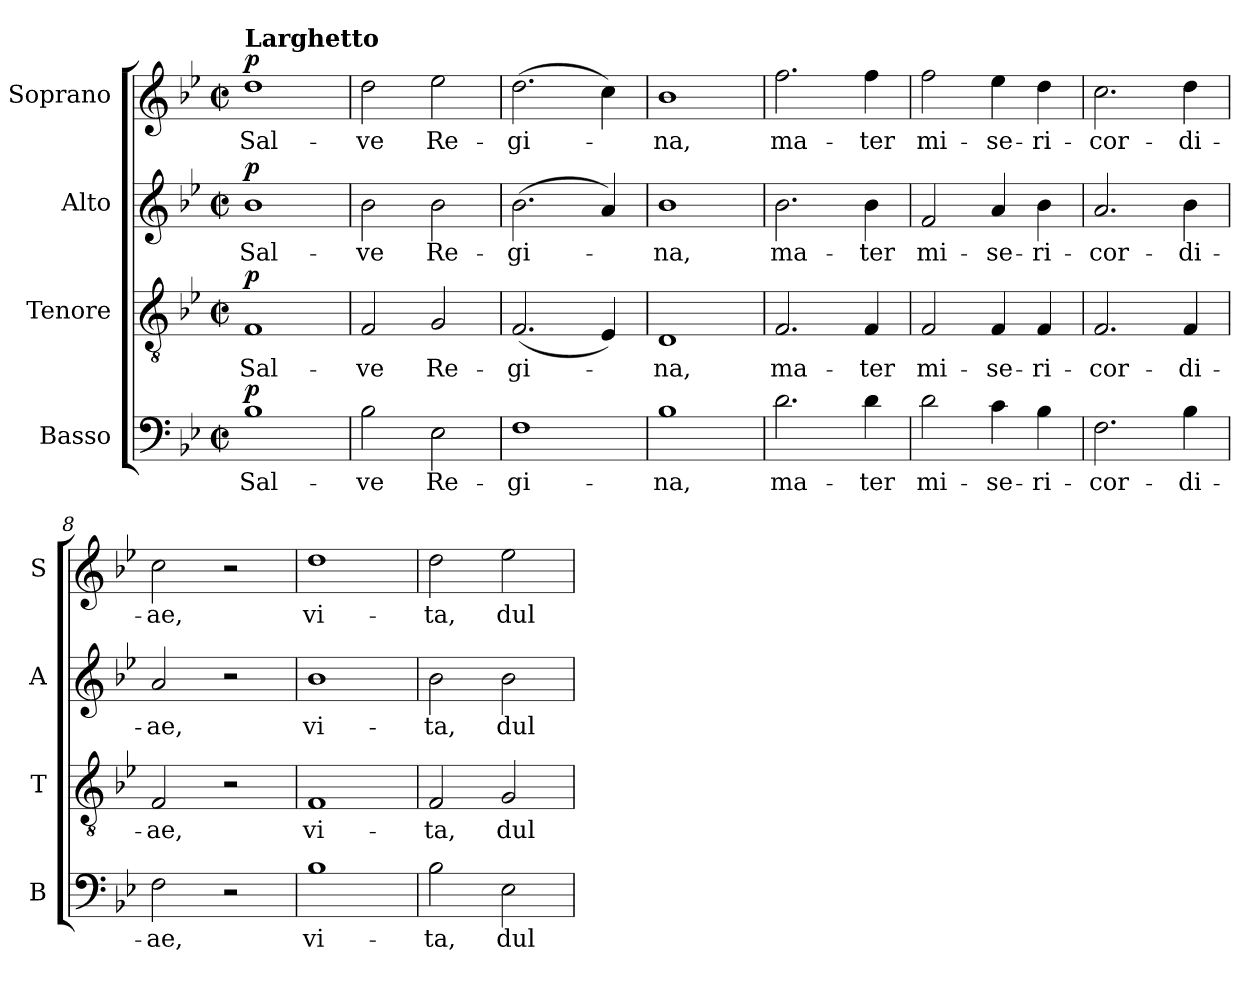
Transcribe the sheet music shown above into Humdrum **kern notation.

**kern	**text	**dynam	**kern	**text	**dynam	**kern	**text	**dynam	**kern	**text	**dynam
*part4	*part4	*part4	*part3	*part3	*part3	*part2	*part2	*part2	*part1	*part1	*part1
*staff4	*staff4	*staff4	*staff3	*staff3	*staff3	*staff2	*staff2	*staff2	*staff1	*staff1	*staff1
*I"Basso	*	*	*I"Tenore	*	*	*I"Alto	*	*	*I"Soprano	*	*
*I'B	*	*	*I'T	*	*	*I'A	*	*	*I'S	*	*
!!LO:PB:g=z
*clefF4	*	*	*clefGv2	*	*	*clefG2	*	*	*clefG2	*	*
*k[b-e-]	*	*	*k[b-e-]	*	*	*k[b-e-]	*	*	*k[b-e-]	*	*
*B-:	*	*	*B-:	*	*	*B-:	*	*	*B-:	*	*
*M2/2	*	*	*M2/2	*	*	*M2/2	*	*	*M2/2	*	*
*met(c|)	*	*	*met(c|)	*	*	*met(c|)	*	*	*met(c|)	*	*
=1	=1	=1	=1	=1	=1	=1	=1	=1	=1	=1	=1
!	!LO:LY:b:color=#000000	!	!	!	!	!	!	!	!	!	!
!	!	!	!	!LO:LY:b:color=#000000	!	!	!	!	!	!	!
!	!	!	!	!	!	!	!LO:LY:b:color=#000000	!	!	!	!
!	!	!	!	!	!	!	!	!	!LO:TX:a:B:t=Larghetto	!	!
!	!	!	!	!	!	!	!	!	!	!LO:LY:b:color=#000000	!
1B-i	Sal-	p	1Fi	Sal-	p	1b-i	Sal-	p	1ddi	Sal-	p
=2	=2	=2	=2	=2	=2	=2	=2	=2	=2	=2	=2
!	!LO:LY:b:color=#000000	!	!	!	!	!	!	!	!	!	!
!	!	!	!	!LO:LY:b:color=#000000	!	!	!	!	!	!	!
!	!	!	!	!	!	!	!LO:LY:b:color=#000000	!	!	!	!
!	!	!	!	!	!	!	!	!	!	!LO:LY:b:color=#000000	!
2B-i\	-ve	.	2Fi/	-ve	.	2b-i\	-ve	.	2ddi\	-ve	.
!	!LO:LY:b:color=#000000	!	!	!	!	!	!	!	!	!	!
!	!	!	!	!LO:LY:b:color=#000000	!	!	!	!	!	!	!
!	!	!	!	!	!	!	!LO:LY:b:color=#000000	!	!	!	!
!	!	!	!	!	!	!	!	!	!	!LO:LY:b:color=#000000	!
2E-i\	Re-	.	2Gi/	Re-	.	2b-i\	Re-	.	2ee-i\	Re-	.
=3	=3	=3	=3	=3	=3	=3	=3	=3	=3	=3	=3
!	!LO:LY:b:color=#000000	!	!	!	!	!	!	!	!	!	!
!	!	!	!	!LO:LY:b:color=#000000	!	!	!	!	!	!	!
!	!	!	!	!	!	!	!LO:LY:b:color=#000000	!	!	!	!
!	!	!	!	!	!	!	!	!	!	!LO:LY:b:color=#000000	!
1Fi	-gi-	.	(2.Fi/	-gi-	.	(2.b-i\	-gi-	.	(2.ddi\	-gi-	.
.	.	.	4E-i/)	.	.	4ai/)	.	.	4cci\)	.	.
=4	=4	=4	=4	=4	=4	=4	=4	=4	=4	=4	=4
!	!LO:LY:b:color=#000000	!	!	!	!	!	!	!	!	!	!
!	!	!	!	!LO:LY:b:color=#000000	!	!	!	!	!	!	!
!	!	!	!	!	!	!	!LO:LY:b:color=#000000	!	!	!	!
!	!	!	!	!	!	!	!	!	!	!LO:LY:b:color=#000000	!
1B-i	-na,	.	1Di	-na,	.	1b-i	-na,	.	1b-i	-na,	.
=5	=5	=5	=5	=5	=5	=5	=5	=5	=5	=5	=5
!	!LO:LY:b:color=#000000	!	!	!	!	!	!	!	!	!	!
!	!	!	!	!LO:LY:b:color=#000000	!	!	!	!	!	!	!
!	!	!	!	!	!	!	!LO:LY:b:color=#000000	!	!	!	!
!	!	!	!	!	!	!	!	!	!	!LO:LY:b:color=#000000	!
2.di\	ma-	.	2.Fi/	ma-	.	2.b-i\	ma-	.	2.ffi\	ma-	.
!	!LO:LY:b:color=#000000	!	!	!	!	!	!	!	!	!	!
!	!	!	!	!LO:LY:b:color=#000000	!	!	!	!	!	!	!
!	!	!	!	!	!	!	!LO:LY:b:color=#000000	!	!	!	!
!	!	!	!	!	!	!	!	!	!	!LO:LY:b:color=#000000	!
4di\	-ter	.	4Fi/	-ter	.	4b-i\	-ter	.	4ffi\	-ter	.
=6	=6	=6	=6	=6	=6	=6	=6	=6	=6	=6	=6
!	!LO:LY:b:color=#000000	!	!	!	!	!	!	!	!	!	!
!	!	!	!	!LO:LY:b:color=#000000	!	!	!	!	!	!	!
!	!	!	!	!	!	!	!LO:LY:b:color=#000000	!	!	!	!
!	!	!	!	!	!	!	!	!	!	!LO:LY:b:color=#000000	!
2di\	mi-	.	2Fi/	mi-	.	2fi/	mi-	.	2ffi\	mi-	.
!	!LO:LY:b:color=#000000	!	!	!	!	!	!	!	!	!	!
!	!	!	!	!LO:LY:b:color=#000000	!	!	!	!	!	!	!
!	!	!	!	!	!	!	!LO:LY:b:color=#000000	!	!	!	!
!	!	!	!	!	!	!	!	!	!	!LO:LY:b:color=#000000	!
4ci\	-se-	.	4Fi/	-se-	.	4ai/	-se-	.	4ee-i\	-se-	.
!	!LO:LY:b:color=#000000	!	!	!	!	!	!	!	!	!	!
!	!	!	!	!LO:LY:b:color=#000000	!	!	!	!	!	!	!
!	!	!	!	!	!	!	!LO:LY:b:color=#000000	!	!	!	!
!	!	!	!	!	!	!	!	!	!	!LO:LY:b:color=#000000	!
4B-i\	-ri-	.	4Fi/	-ri-	.	4b-i\	-ri-	.	4ddi\	-ri-	.
=7	=7	=7	=7	=7	=7	=7	=7	=7	=7	=7	=7
!	!LO:LY:b:color=#000000	!	!	!	!	!	!	!	!	!	!
!	!	!	!	!LO:LY:b:color=#000000	!	!	!	!	!	!	!
!	!	!	!	!	!	!	!LO:LY:b:color=#000000	!	!	!	!
!	!	!	!	!	!	!	!	!	!	!LO:LY:b:color=#000000	!
2.Fi\	-cor-	.	2.Fi/	-cor-	.	2.ai/	-cor-	.	2.cci\	-cor-	.
!	!LO:LY:b:color=#000000	!	!	!	!	!	!	!	!	!	!
!	!	!	!	!LO:LY:b:color=#000000	!	!	!	!	!	!	!
!	!	!	!	!	!	!	!LO:LY:b:color=#000000	!	!	!	!
!	!	!	!	!	!	!	!	!	!	!LO:LY:b:color=#000000	!
4B-i\	-di-	.	4Fi/	-di-	.	4b-i\	-di-	.	4ddi\	-di-	.
=8	=8	=8	=8	=8	=8	=8	=8	=8	=8	=8	=8
!	!LO:LY:b:color=#000000	!	!	!	!	!	!	!	!	!	!
!	!	!	!	!LO:LY:b:color=#000000	!	!	!	!	!	!	!
!	!	!	!	!	!	!	!LO:LY:b:color=#000000	!	!	!	!
!	!	!	!	!	!	!	!	!	!	!LO:LY:b:color=#000000	!
2Fi\	-ae,	.	2Fi/	-ae,	.	2ai/	-ae,	.	2cci\	-ae,	.
2r	.	.	2r	.	.	2r	.	.	2r	.	.
!!LO:LB:g=z
=9	=9	=9	=9	=9	=9	=9	=9	=9	=9	=9	=9
!	!LO:LY:b:color=#000000	!	!	!	!	!	!	!	!	!	!
!	!	!	!	!LO:LY:b:color=#000000	!	!	!	!	!	!	!
!	!	!	!	!	!	!	!LO:LY:b:color=#000000	!	!	!	!
!	!	!	!	!	!	!	!	!	!	!LO:LY:b:color=#000000	!
1B-i	vi-	.	1Fi	vi-	.	1b-i	vi-	.	1ddi	vi-	.
=10	=10	=10	=10	=10	=10	=10	=10	=10	=10	=10	=10
!	!LO:LY:b:color=#000000	!	!	!	!	!	!	!	!	!	!
!	!	!	!	!LO:LY:b:color=#000000	!	!	!	!	!	!	!
!	!	!	!	!	!	!	!LO:LY:b:color=#000000	!	!	!	!
!	!	!	!	!	!	!	!	!	!	!LO:LY:b:color=#000000	!
2B-i\	-ta,	.	2Fi/	-ta,	.	2b-i\	-ta,	.	2ddi\	-ta,	.
!	!LO:LY:b:color=#000000	!	!	!	!	!	!	!	!	!	!
!	!	!	!	!LO:LY:b:color=#000000	!	!	!	!	!	!	!
!	!	!	!	!	!	!	!LO:LY:b:color=#000000	!	!	!	!
!	!	!	!	!	!	!	!	!	!	!LO:LY:b:color=#000000	!
2E-i\	dul-	.	2Gi/	dul-	.	2b-i\	dul-	.	2ee-i\	dul-	.
=	=	=	=	=	=	=	=	=	=	=	=
*-	*-	*-	*-	*-	*-	*-	*-	*-	*-	*-	*-
